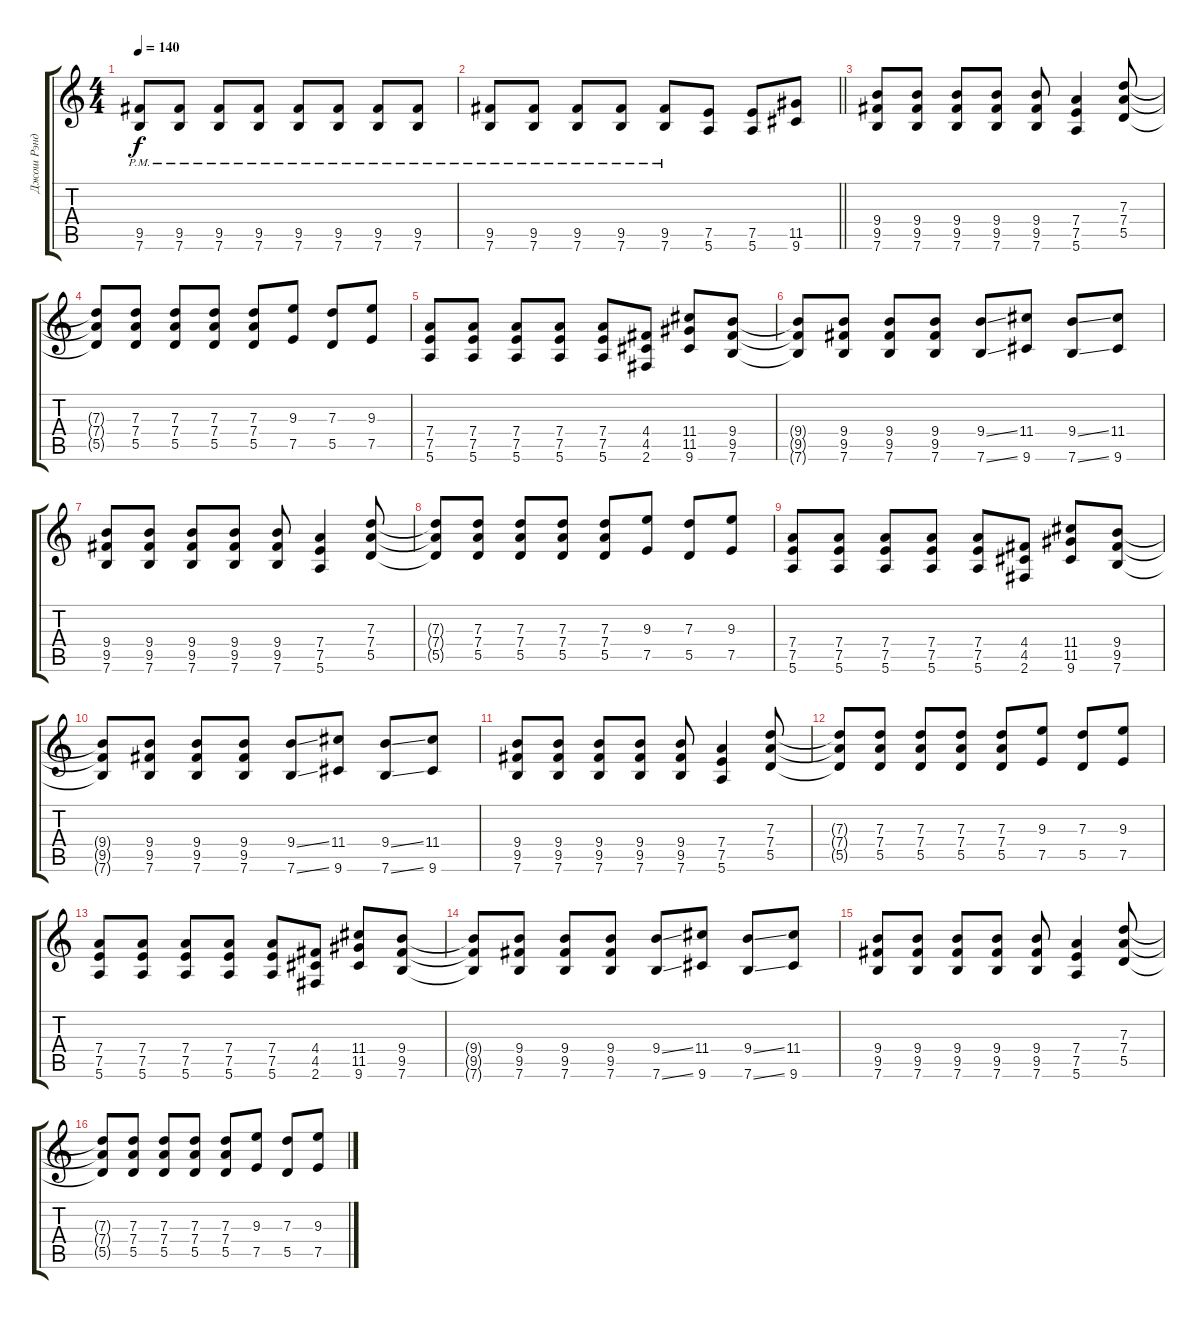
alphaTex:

\track ("Джош Рэнд (дисторшн)" "Джош Рэнд ") {instrument distortionguitar}
\staff {score tabs}
\tuning (E4 B3 G3 D3 A2 E2) {hide}
\ts (4 4)
\tempo 140
\clef g2
\ks c
(9.5{pm} 7.6{pm}).8{dy f} (9.5{pm} 7.6{pm}).8 (9.5{pm} 7.6{pm}).8 (9.5{pm} 7.6{pm}).8 (9.5{pm} 7.6{pm}).8 (9.5{pm} 7.6{pm}).8 (9.5{pm} 7.6{pm}).8 (9.5{pm} 7.6{pm}).8 |
\barLineRight lightlight
(9.5{pm} 7.6{pm}).8 (9.5{pm} 7.6{pm}).8 (9.5{pm} 7.6{pm}).8 (9.5{pm} 7.6{pm}).8 (9.5{pm} 7.6{pm}).8 (7.5 5.6).8 (7.5 5.6).8 (11.5 9.6).8 |
(9.4 9.5 7.6).8 (9.4 9.5 7.6).8 (9.4 9.5 7.6).8 (9.4 9.5 7.6).8 (9.4 9.5 7.6).8 (7.4 7.5 5.6).4 (7.3 7.4 5.5).8 |
(7.3{t} 7.4{t} 5.5{t}).8 (7.3 7.4 5.5).8 (7.3 7.4 5.5).8 (7.3 7.4 5.5).8 (7.3 7.4 5.5).8 (9.3 7.5).8 (7.3 5.5).8 (9.3 7.5).8 |
(7.4 7.5 5.6).8 (7.4 7.5 5.6).8 (7.4 7.5 5.6).8 (7.4 7.5 5.6).8 (7.4 7.5 5.6).8 (4.4 4.5 2.6).8 (11.4 11.5 9.6).8 (9.4 9.5 7.6).8 |
(9.4{t} 9.5{t} 7.6{t}).8 (9.4 9.5 7.6).8 (9.4 9.5 7.6).8 (9.4 9.5 7.6).8 (9.4{ss} 7.6{ss}).8 (11.4 9.6).8 (9.4{ss} 7.6{ss}).8 (11.4 9.6).8 |
(9.4 9.5 7.6).8 (9.4 9.5 7.6).8 (9.4 9.5 7.6).8 (9.4 9.5 7.6).8 (9.4 9.5 7.6).8 (7.4 7.5 5.6).4 (7.3 7.4 5.5).8 |
(7.3{t} 7.4{t} 5.5{t}).8 (7.3 7.4 5.5).8 (7.3 7.4 5.5).8 (7.3 7.4 5.5).8 (7.3 7.4 5.5).8 (9.3 7.5).8 (7.3 5.5).8 (9.3 7.5).8 |
(7.4 7.5 5.6).8 (7.4 7.5 5.6).8 (7.4 7.5 5.6).8 (7.4 7.5 5.6).8 (7.4 7.5 5.6).8 (4.4 4.5 2.6).8 (11.4 11.5 9.6).8 (9.4 9.5 7.6).8 |
(9.4{t} 9.5{t} 7.6{t}).8 (9.4 9.5 7.6).8 (9.4 9.5 7.6).8 (9.4 9.5 7.6).8 (9.4{ss} 7.6{ss}).8 (11.4 9.6).8 (9.4{ss} 7.6{ss}).8 (11.4 9.6).8 |
(9.4 9.5 7.6).8 (9.4 9.5 7.6).8 (9.4 9.5 7.6).8 (9.4 9.5 7.6).8 (9.4 9.5 7.6).8 (7.4 7.5 5.6).4 (7.3 7.4 5.5).8 |
(7.3{t} 7.4{t} 5.5{t}).8 (7.3 7.4 5.5).8 (7.3 7.4 5.5).8 (7.3 7.4 5.5).8 (7.3 7.4 5.5).8 (9.3 7.5).8 (7.3 5.5).8 (9.3 7.5).8 |
(7.4 7.5 5.6).8 (7.4 7.5 5.6).8 (7.4 7.5 5.6).8 (7.4 7.5 5.6).8 (7.4 7.5 5.6).8 (4.4 4.5 2.6).8 (11.4 11.5 9.6).8 (9.4 9.5 7.6).8 |
(9.4{t} 9.5{t} 7.6{t}).8 (9.4 9.5 7.6).8 (9.4 9.5 7.6).8 (9.4 9.5 7.6).8 (9.4{ss} 7.6{ss}).8 (11.4 9.6).8 (9.4{ss} 7.6{ss}).8 (11.4 9.6).8 |
(9.4 9.5 7.6).8 (9.4 9.5 7.6).8 (9.4 9.5 7.6).8 (9.4 9.5 7.6).8 (9.4 9.5 7.6).8 (7.4 7.5 5.6).4 (7.3 7.4 5.5).8 |
(7.3{t} 7.4{t} 5.5{t}).8 (7.3 7.4 5.5).8 (7.3 7.4 5.5).8 (7.3 7.4 5.5).8 (7.3 7.4 5.5).8 (9.3 7.5).8 (7.3 5.5).8 (9.3 7.5).8
